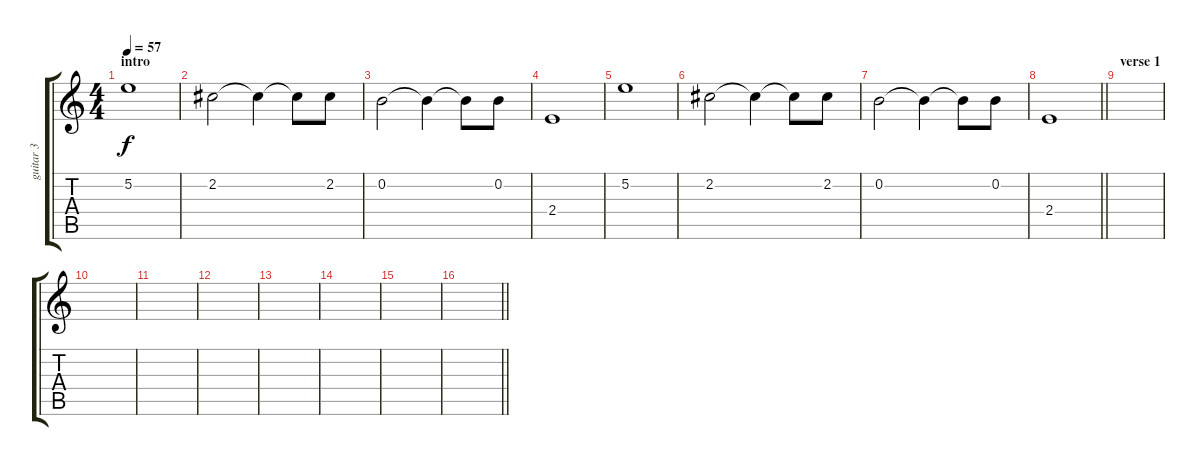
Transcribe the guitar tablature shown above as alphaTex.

\track ("guitar 3" "guitar 3") {instrument electricguitarjazz}
\staff {score tabs}
\tuning (E4 B3 G3 D3 A2 E2) {hide}
\ts (4 4)
\section ("" "intro")
\tempo 57
\clef g2
\ks c
5.2.1{dy f instrument electricguitarjazz} |
2.2.2 2.2{t}.4 2.2{t}.8 2.2.8 |
0.2.2 0.2{t}.4 0.2{t}.8 0.2.8 |
2.4.1 |
5.2.1 |
2.2.2 2.2{t}.4 2.2{t}.8 2.2.8 |
0.2.2 0.2{t}.4 0.2{t}.8 0.2.8 |
\barLineRight lightlight
2.4.1 |
\section ("" "verse 1")
|
|
|
|
|
|
|
\barLineRight lightlight
